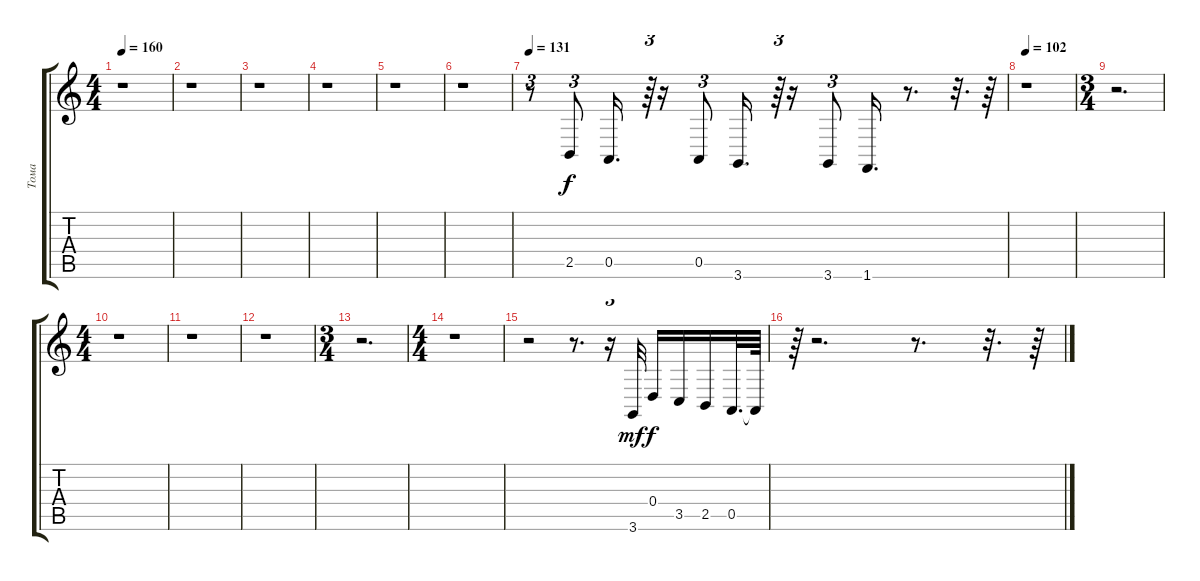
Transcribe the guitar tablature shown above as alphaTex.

\track ("Тома" "Тома") {instrument acousticgrandpiano}
\staff {score tabs}
\tuning (E4 B3 G3 D3 A2 E2) {hide}
\ts (4 4)
\tempo 160
\clef g2
\ks c
r.1{dy f} |
r.1 |
r.1 |
r.1 |
r.1 |
r.1 |
\tempo 131
r.8{tu (3 2)} 2.5.8{tu (3 2)} 0.5.16{d} r.64{tu (3 2)} r.16 0.5.8{tu (3 2)} 3.6.16{d} r.64{tu (3 2)} r.16 3.6.8{tu (3 2)} 1.6.16{d} r.8{d} r.32{d} r.64 |
\tempo 102
r.1 |
\ts (3 4)
r.2{d} |
\ts (4 4)
r.1 |
r.1 |
r.1 |
\ts (3 4)
r.2{d} |
\ts (4 4)
r.1 |
r.2 r.8{d} r.16{tu (3 2)} 3.6.32{dy mf} 0.4.16{dy f} 3.5.16 2.5.16 0.5.32{d} 0.5{t}.64 |
r.64{tu (3 2)} r.2{d} r.8{d} r.32{d} r.64
